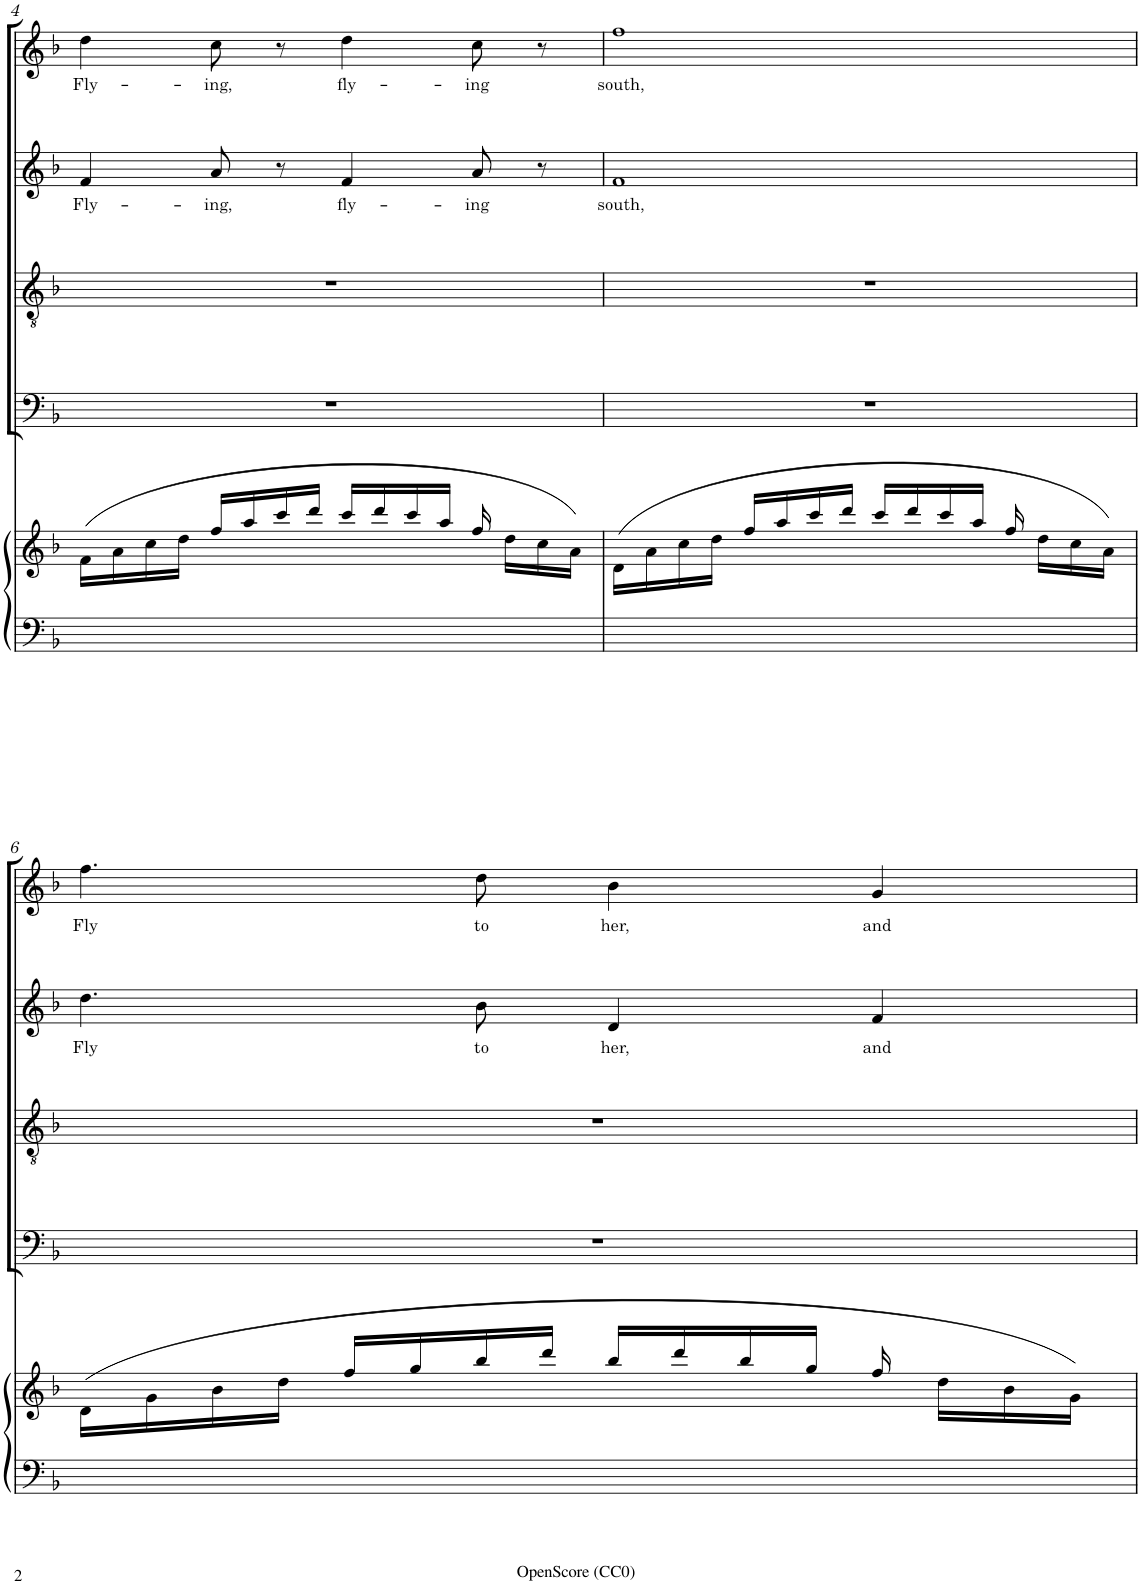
**kern	**kern	**kern	**kern	**kern	**text	**kern	**text
*part5	*part5	*part4	*part3	*part2	*part2	*part1	*part1
*staff6	*staff5	*staff4	*staff3	*staff2	*staff2	*staff1	*staff1
*I"Piano	*	*I"Bass	*I"Tenor	*I"Alto	*	*I"Soprano	*
*I'Pno	*	*	*	*	*	*	*
!!LO:PB:g=z
*clefF4	*clefG2	*clefF4	*clefGv2	*clefG2	*	*clefG2	*
*k[b-]	*k[b-]	*k[b-]	*k[b-]	*k[b-]	*	*k[b-]	*
*M4/4	*M4/4	*M4/4	*M4/4	*M4/4	*	*M4/4	*
*met(c)	*met(c)	*met(c)	*met(c)	*met(c)	*	*met(c)	*
=4	=4	=4	=4	=4	=4	=4	=4
!	!	!	!	!	!LO:LY:b	!	!LO:LY:b
1ryy	(16f\LL	1r	1r	4f/	Fly-	4dd\	Fly-
.	16a\	.	.	.	.	.	.
.	16cc\	.	.	.	.	.	.
.	16dd\JJ	.	.	.	.	.	.
!	!	!	!	!	!LO:LY:b	!	!LO:LY:b
.	16ff/LL	.	.	8a/	-ing,	8cc\	-ing,
.	16aa/	.	.	.	.	.	.
.	16ccc/	.	.	8r	.	8r	.
.	16ddd/JJ	.	.	.	.	.	.
!	!	!	!	!	!LO:LY:b	!	!LO:LY:b
.	16ccc/LL	.	.	4f/	fly-	4dd\	fly-
.	16ddd/	.	.	.	.	.	.
.	16ccc/	.	.	.	.	.	.
.	16aa/JJ	.	.	.	.	.	.
!	!	!	!	!	!LO:LY:b	!	!LO:LY:b
.	16ff/	.	.	8a/	-ing	8cc\	-ing
.	16dd\LL	.	.	.	.	.	.
.	16cc\	.	.	8r	.	8r	.
.	16a\JJ)	.	.	.	.	.	.
=5	=5	=5	=5	=5	=5	=5	=5
!	!	!	!	!	!LO:LY:b	!	!LO:LY:b
1ryy	(16d\LL	1r	1r	1f	south,	1ff	south,
.	16a\	.	.	.	.	.	.
.	16cc\	.	.	.	.	.	.
.	16dd\JJ	.	.	.	.	.	.
.	16ff/LL	.	.	.	.	.	.
.	16aa/	.	.	.	.	.	.
.	16ccc/	.	.	.	.	.	.
.	16ddd/JJ	.	.	.	.	.	.
.	16ccc/LL	.	.	.	.	.	.
.	16ddd/	.	.	.	.	.	.
.	16ccc/	.	.	.	.	.	.
.	16aa/JJ	.	.	.	.	.	.
.	16ff/	.	.	.	.	.	.
.	16dd\LL	.	.	.	.	.	.
.	16cc\	.	.	.	.	.	.
.	16a\JJ)	.	.	.	.	.	.
!!LO:LB:g=z
=6	=6	=6	=6	=6	=6	=6	=6
!	!	!	!	!	!LO:LY:b	!	!LO:LY:b
1ryy	(16d\LL	1r	1r	4.dd\	Fly	4.ff\	Fly
.	16g\	.	.	.	.	.	.
.	16b-\	.	.	.	.	.	.
.	16dd\JJ	.	.	.	.	.	.
.	16ff/LL	.	.	.	.	.	.
.	16gg/	.	.	.	.	.	.
!	!	!	!	!	!LO:LY:b	!	!LO:LY:b
.	16bb-/	.	.	8b-\	to	8dd\	to
.	16ddd/JJ	.	.	.	.	.	.
!	!	!	!	!	!LO:LY:b	!	!LO:LY:b
.	16bb-/LL	.	.	4d/	her,	4b-\	her,
.	16ddd/	.	.	.	.	.	.
.	16bb-/	.	.	.	.	.	.
.	16gg/JJ	.	.	.	.	.	.
!	!	!	!	!	!LO:LY:b	!	!LO:LY:b
.	16ff/	.	.	4f/	and	4g/	and
.	16dd\LL	.	.	.	.	.	.
.	16b-\	.	.	.	.	.	.
.	16g\JJ)	.	.	.	.	.	.
=	=	=	=	=	=	=	=
*-	*-	*-	*-	*-	*-	*-	*-
